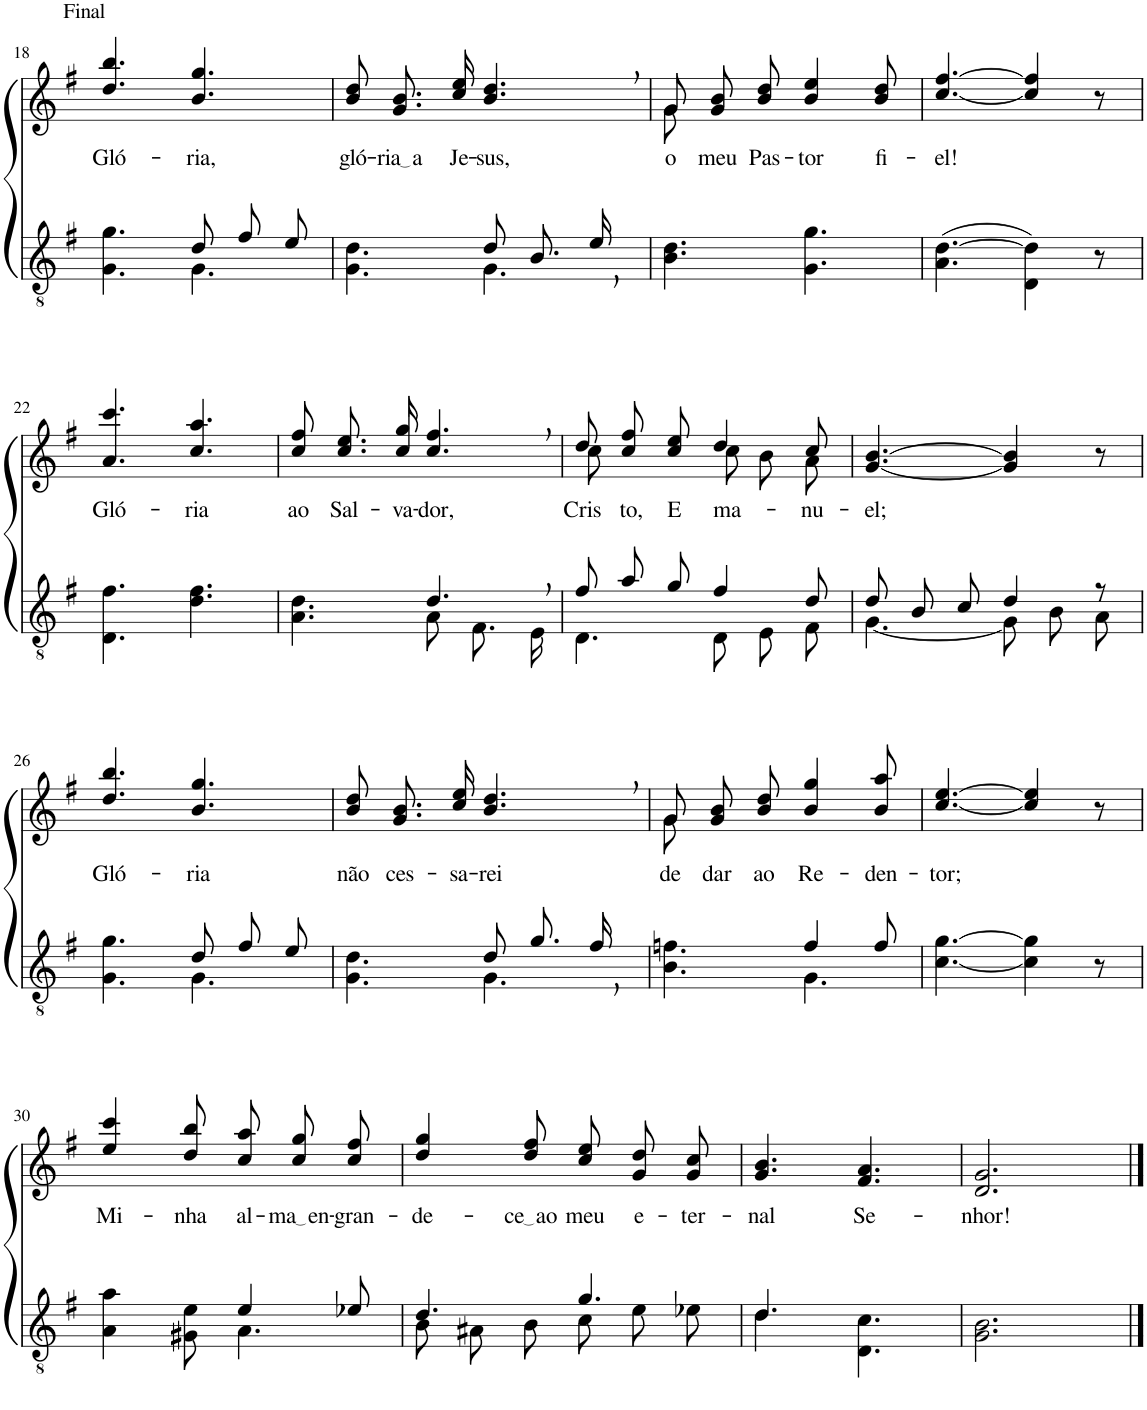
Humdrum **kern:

**kern	**kern	**text
*part2	*part1	*part1
*staff2	*staff1	*staff1
*I"Parte III e IV	*I"Parte I e II	*
!!LO:PB:g=z
*clefGv2	*clefG2	*
*Trd4c7	*Trd4c7	*
*k[f#]	*k[f#]	*
*M6/8	*M6/8	*
=18	=18	=18
*^	*	*
!	!	!LO:TX:a:t=Final	!
!	!	!	!LO:LY:b
4.ryy	4.G\ 4.g\	4.dd/ 4.bb/	Gló-
!	!	!	!LO:LY:b
8d/L	4.G\	4.b/ 4.gg/	-ria,
8f#/	.	.	.
8e/J	.	.	.
=19	=19	=19	=19
!	!	!	!LO:LY:b
4.ryy	4.G\ 4.d\	8b\ 8dd\L	gló-
!	!	!	!LO:LY:b
.	.	8.g\ 8.b\	ria a
!	!	!	!LO:LY:b
.	.	16cc\ 16ee\Jk	Je-
!	!	!	!LO:LY:b
8d/L	4.G\	4.b/, 4.dd/,	-sus,
8.B/	.	.	.
16e,/Jk	.	.	.
*v	*v	*	*
=20	=20	=20
*	*^	*
!	!	!	!LO:LY:b
4.B\ 4.d\	8g\L	8g\	o
!	!	!	!LO:LY:b
.	8g\ 8b\	2ryy	meu
!	!	!	!LO:LY:b
.	8b\ 8dd\J	.	Pas-
!	!	!	!LO:LY:b
4.G\ 4.g\	4b/ 4ee/	.	-tor
!	!	!	!LO:LY:b
.	8b/ 8dd/	8ryy	fi-
=21	=21	=21	=21
!	!	!	!LO:LY:b
*	*v	*v	*
(4.A\ [4.d\	[4.cc/ [4.ff#/	-el!
4D\ 4d\])	4cc/] 4ff#/]	.
8r	8r	.
!!LO:LB:g=z
=22	=22	=22
!	!	!LO:LY:b
4.D\ 4.f#\	4.a/ 4.ccc/	Gló-
!	!	!LO:LY:b
4.d\ 4.f#\	4.cc/ 4.aa/	-ria
=23	=23	=23
*^	*	*
!	!	!	!LO:LY:b
4.ryy	4.A\ 4.d\	8cc\ 8ff#\L	ao
!	!	!	!LO:LY:b
.	.	8.cc\ 8.ee\	Sal-
!	!	!	!LO:LY:b
.	.	16cc\ 16gg\Jk	-va-
!	!	!	!LO:LY:b
4.d,/	8A\L	4.cc/, 4.ff#/,	-dor,
.	8.F#\	.	.
.	16E\Jk	.	.
=24	=24	=24	=24
*	*	*^	*
!	!	!	!	!LO:LY:b
8f#/L	4.D\	8dd\L	8cc\L	Cris-
!	!	!	!	!LO:LY:b
8a/	.	8cc\ 8ff#\	4ryy	-to,
!	!	!	!	!LO:LY:b
8g/J	.	8cc\ 8ee\J	.	E-
!	!	!	!	!LO:LY:b
4f#/	8D\L	4dd/	8cc\	-ma-
.	8E\	.	8b\	.
!	!	!	!	!LO:LY:b
8d/	8F#\J	8cc/	8a\J	-nu-
=25	=25	=25	=25	=25
!	!	!	!	!LO:LY:b
*	*	*v	*v	*
8d/L	[4.G\	[4.g/ [4.b/	-el;
8B/	.	.	.
8c/J	.	.	.
4d/	8G\L]	4g/] 4b/]	.
.	8B\	.	.
8r	8A\J	8r	.
!!LO:LB:g=z
=26	=26	=26	=26
!	!	!	!LO:LY:b
4.ryy	4.G\ 4.g\	4.dd/ 4.bb/	Gló-
!	!	!	!LO:LY:b
8d/L	4.G\	4.b/ 4.gg/	-ria
8f#/	.	.	.
8e/J	.	.	.
=27	=27	=27	=27
!	!	!	!LO:LY:b
4.ryy	4.G\ 4.d\	8b\ 8dd\L	não
!	!	!	!LO:LY:b
.	.	8.g\ 8.b\	ces-
!	!	!	!LO:LY:b
.	.	16cc\ 16ee\Jk	-sa-
!	!	!	!LO:LY:b
8d/L	4.G\	4.b/, 4.dd/,	-rei
8.g/	.	.	.
16f#,/Jk	.	.	.
=28	=28	=28	=28
*	*	*^	*
!	!	!	!	!LO:LY:b
4.ryy	4.B\ 4.fn\	8g\L	8g\	de
!	!	!	!	!LO:LY:b
.	.	8g\ 8b\	2ryy	dar
!	!	!	!	!LO:LY:b
.	.	8b\ 8dd\J	.	ao
!	!	!	!	!LO:LY:b
4f/	4.G\	4b/ 4gg/	.	Re-
!	!	!	!	!LO:LY:b
8f/	.	8b/ 8aa/	8ryy	-den-
*v	*v	*	*	*
=29	=29	=29	=29
!	!	!	!LO:LY:b
*	*v	*v	*
[4.c\ [4.g\	[4.cc/ [4.ee/	-tor;
4c\] 4g\]	4cc/] 4ee/]	.
8r	8r	.
!!LO:LB:g=z
=30	=30	=30
*^	*	*
!	!	!	!LO:LY:b
4.ryy	4A\ 4a\	4ee/ 4ccc/	Mi-
!	!	!	!LO:LY:b
.	8G#X\ 8e\	8dd/ 8bb/	-nha
!	!	!	!LO:LY:b
4e/	4.A\	8cc\ 8aa\L	al-
!	!	!	!LO:LY:b
.	.	8cc\ 8gg\	ma en
!	!	!	!LO:LY:b
8e-X/	.	8cc\ 8ff#\J	-gran-
=31	=31	=31	=31
!	!	!	!LO:LY:b
4.d/	8B\L	4dd/ 4gg/	-de-
.	8A#X\	.	.
!	!	!	!LO:LY:b
.	8B\J	8dd/ 8ff#/	ce ao
!	!	!	!LO:LY:b
4.g/	8c\L	8cc\ 8ee\L	meu
!	!	!	!LO:LY:b
.	8e\	8g\ 8dd\	e-
!	!	!	!LO:LY:b
.	8e-X\J	8g\ 8cc\J	-ter-
=32	=32	=32	=32
!	!	!	!LO:LY:b
4.d/	4.d\	4.g/ 4.b/	-nal
!	!	!	!LO:LY:b
4.D\ 4.c\	4.ryy	4.f#/ 4.a/	Se-
=33	=33	=33	=33
!	!	!	!LO:LY:b
*v	*v	*	*
2.G\ 2.B\	2.d/ 2.g/	-nhor!
==	==	==
*-	*-	*-
